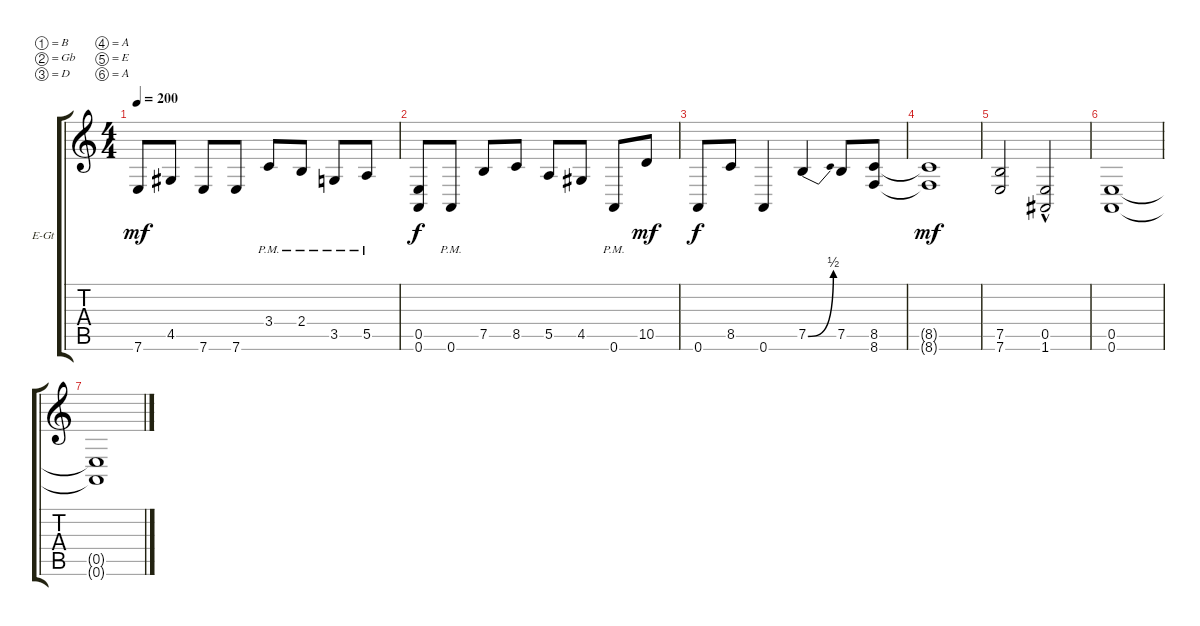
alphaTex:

\bracketExtendMode groupsimilarinstruments
\firstSystemTrackNameOrientation horizontal
\otherSystemsTrackNameOrientation horizontal
\track ("Quentin Laval" "E-Gt") {instrument distortionguitar}
\staff {score tabs}
\tuning (B3 Gb3 D3 A2 E2 A1)
\ts (4 4)
\tempo 200
\clef g2
\ks c
7.6.8{dy mf} 4.5.8 7.6.8 7.6.8 3.4{pm}.8 2.4{pm}.8 3.5{pm}.8 5.5{pm}.8 |
(0.5 0.6).8{dy f} 0.6{pm}.8 7.5.8 8.5.8 5.5.8 4.5.8 0.6{pm}.8 10.5.8{dy mf} |
0.6.8{dy f} 8.5.8 0.6.4 7.5{be (bend 16.2 0 30 2)}.4 7.5.8 (8.6 8.5).8 |
(8.6{t} 8.5{t}).1{dy mf} |
(7.6 7.5).2 (1.6{hac} 0.5{hac}).2 |
(0.6 0.5).1 |
(0.5{t} 0.6{t}).1
